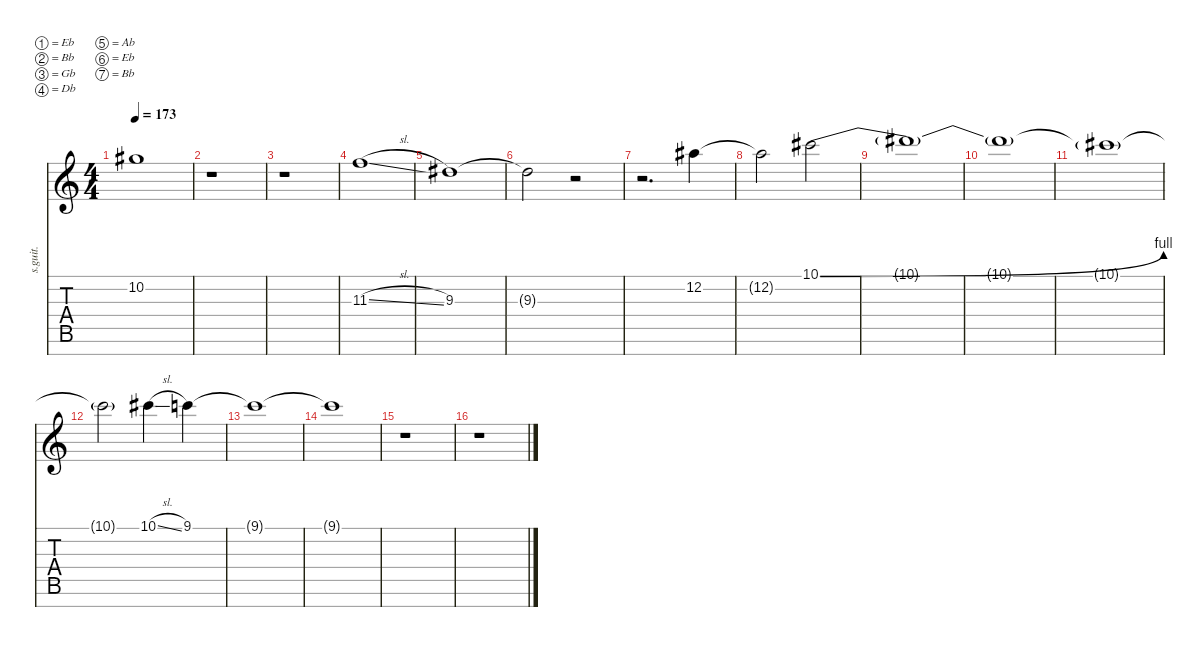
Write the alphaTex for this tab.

\defaultSystemsLayout 4
\hideDynamics
\bracketExtendMode nobrackets
\track ("Backing Vocals 1" "s.guit.") {instrument bassoon}
\staff {score tabs}
\tuning (Eb4 Bb3 Gb3 Db3 Ab2 Eb2 Bb1)
\displaytranspose 12
\ts (4 4)
\tempo 173
\clef g2
\ks c
10.2{t acc #}.1{lyrics (0 "") lyrics (1 "") lyrics (2 "") lyrics (3 "") lyrics (4 "") dy mf} |
r.1 |
r.1 |
11.3{sl}.1{lyrics (0 "") lyrics (1 "") lyrics (2 "") lyrics (3 "") lyrics (4 "")} |
9.3{acc #}.1{lyrics (0 "") lyrics (1 "") lyrics (2 "") lyrics (3 "") lyrics (4 "")} |
9.3{t acc #}.2{lyrics (0 "") lyrics (1 "") lyrics (2 "") lyrics (3 "") lyrics (4 "")} r.2 |
r.2{d} 12.2{acc #}.4{lyrics (0 "") lyrics (1 "") lyrics (2 "") lyrics (3 "") lyrics (4 "")} |
12.2{t acc #}.2{lyrics (0 "") lyrics (1 "") lyrics (2 "") lyrics (3 "") lyrics (4 "")} 10.1{be (bend 0 0 7.199999999999999 4) acc #}.2{lyrics (0 "") lyrics (1 "") lyrics (2 "") lyrics (3 "") lyrics (4 "")} |
10.1{t}.1{lyrics (0 "") lyrics (1 "") lyrics (2 "") lyrics (3 "") lyrics (4 "")} |
10.1{t}.1{lyrics (0 "") lyrics (1 "") lyrics (2 "") lyrics (3 "") lyrics (4 "")} |
10.1{t acc #}.1{lyrics (0 "") lyrics (1 "") lyrics (2 "") lyrics (3 "") lyrics (4 "")} |
10.1{t acc #}.2{lyrics (0 "") lyrics (1 "") lyrics (2 "") lyrics (3 "") lyrics (4 "")} 10.1{sl acc #}.4{lyrics (0 "") lyrics (1 "") lyrics (2 "") lyrics (3 "") lyrics (4 "")} 9.1.4{lyrics (0 "") lyrics (1 "") lyrics (2 "") lyrics (3 "") lyrics (4 "")} |
9.1{t}.1{lyrics (0 "") lyrics (1 "") lyrics (2 "") lyrics (3 "") lyrics (4 "")} |
9.1{t}.1{lyrics (0 "") lyrics (1 "") lyrics (2 "") lyrics (3 "") lyrics (4 "")} |
r.1 |
r.1
